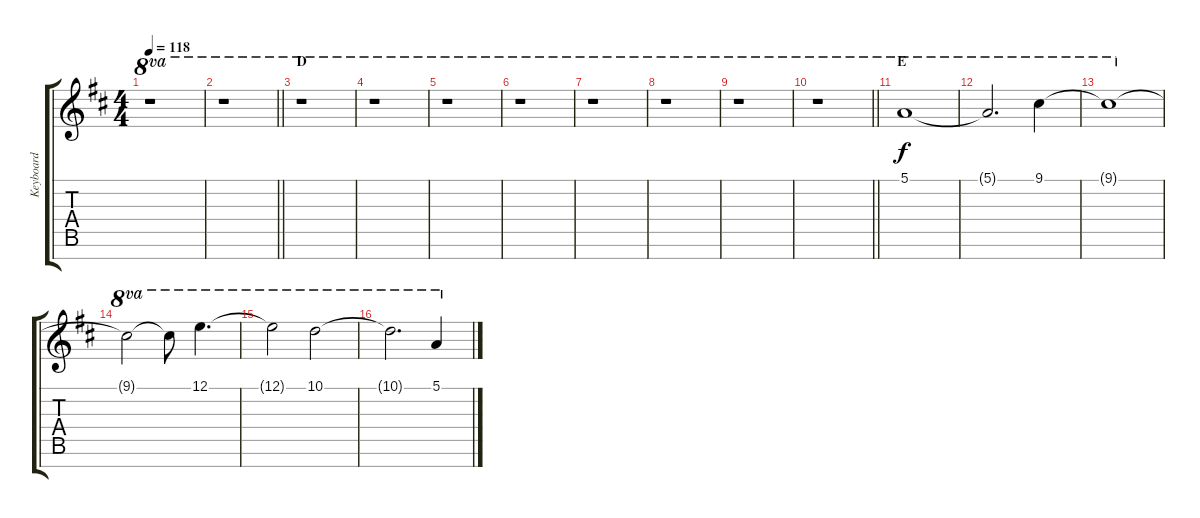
\track ("Keyboard" "Keyboard") {instrument rockorgan}
\staff {score tabs}
\tuning (E5 B4 G4 D4 A3 E3 B2) {hide}
\ts (4 4)
\tempo 118
\clef g2
\ks d
r.1{ot 8va dy f} |
\barLineRight lightlight
r.1{ot 8va} |
\section ("" "D")
r.1{ot 8va} |
r.1{ot 8va} |
r.1{ot 8va} |
r.1{ot 8va} |
r.1{ot 8va} |
r.1{ot 8va} |
r.1{ot 8va} |
\barLineRight lightlight
r.1{ot 8va} |
\section ("" "E")
5.1.1{ot 8va} |
5.1{t}.2{d ot 8va} 9.1.4{ot 8va} |
9.1{t}.1{ot 8va} |
9.1{t}.2{ot 8va} 9.1{t}.8{ot 8va} 12.1.4{d ot 8va} |
12.1{t}.2{ot 8va} 10.1.2{ot 8va} |
10.1{t}.2{d ot 8va} 5.1.4{ot 8va}
